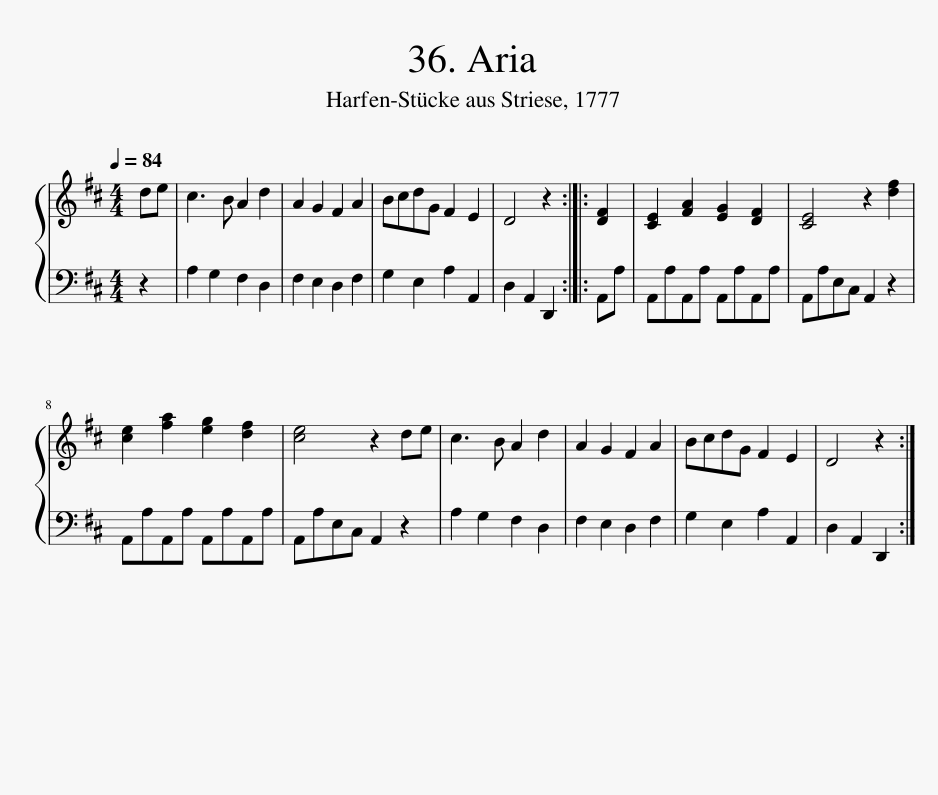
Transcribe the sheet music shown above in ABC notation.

X:1
%%score { 1 | 2 }
L:1/8
Q:1/4=84
M:4/4
I:linebreak $
K:D
V:1 treble
V:2 bass
V:1
 de | c3 B A2 d2 | A2 G2 F2 A2 | BcdG F2 E2 | D4 z2 :: %5
 [DF]2 | [CE]2 [FA]2 [EG]2 [DF]2 | [CE]4 z2 [df]2 |$ [ce]2 [fa]2 [eg]2 [df]2 | [ce]4 z2 de | %10
 c3 B A2 d2 | A2 G2 F2 A2 | BcdG F2 E2 | D4 z2 :| %14
V:2
 z2 | A,2 G,2 F,2 D,2 | F,2 E,2 D,2 F,2 | G,2 E,2 A,2 A,,2 | D,2 A,,2 D,,2 :: %5
 A,,A, | A,,A,A,,A, A,,A,A,,A, | A,,A,E,C, A,,2 z2 |$ A,,A,A,,A, A,,A,A,,A, | A,,A,E,C, A,,2 z2 | %10
 A,2 G,2 F,2 D,2 | F,2 E,2 D,2 F,2 | G,2 E,2 A,2 A,,2 | D,2 A,,2 D,,2 :| %14
